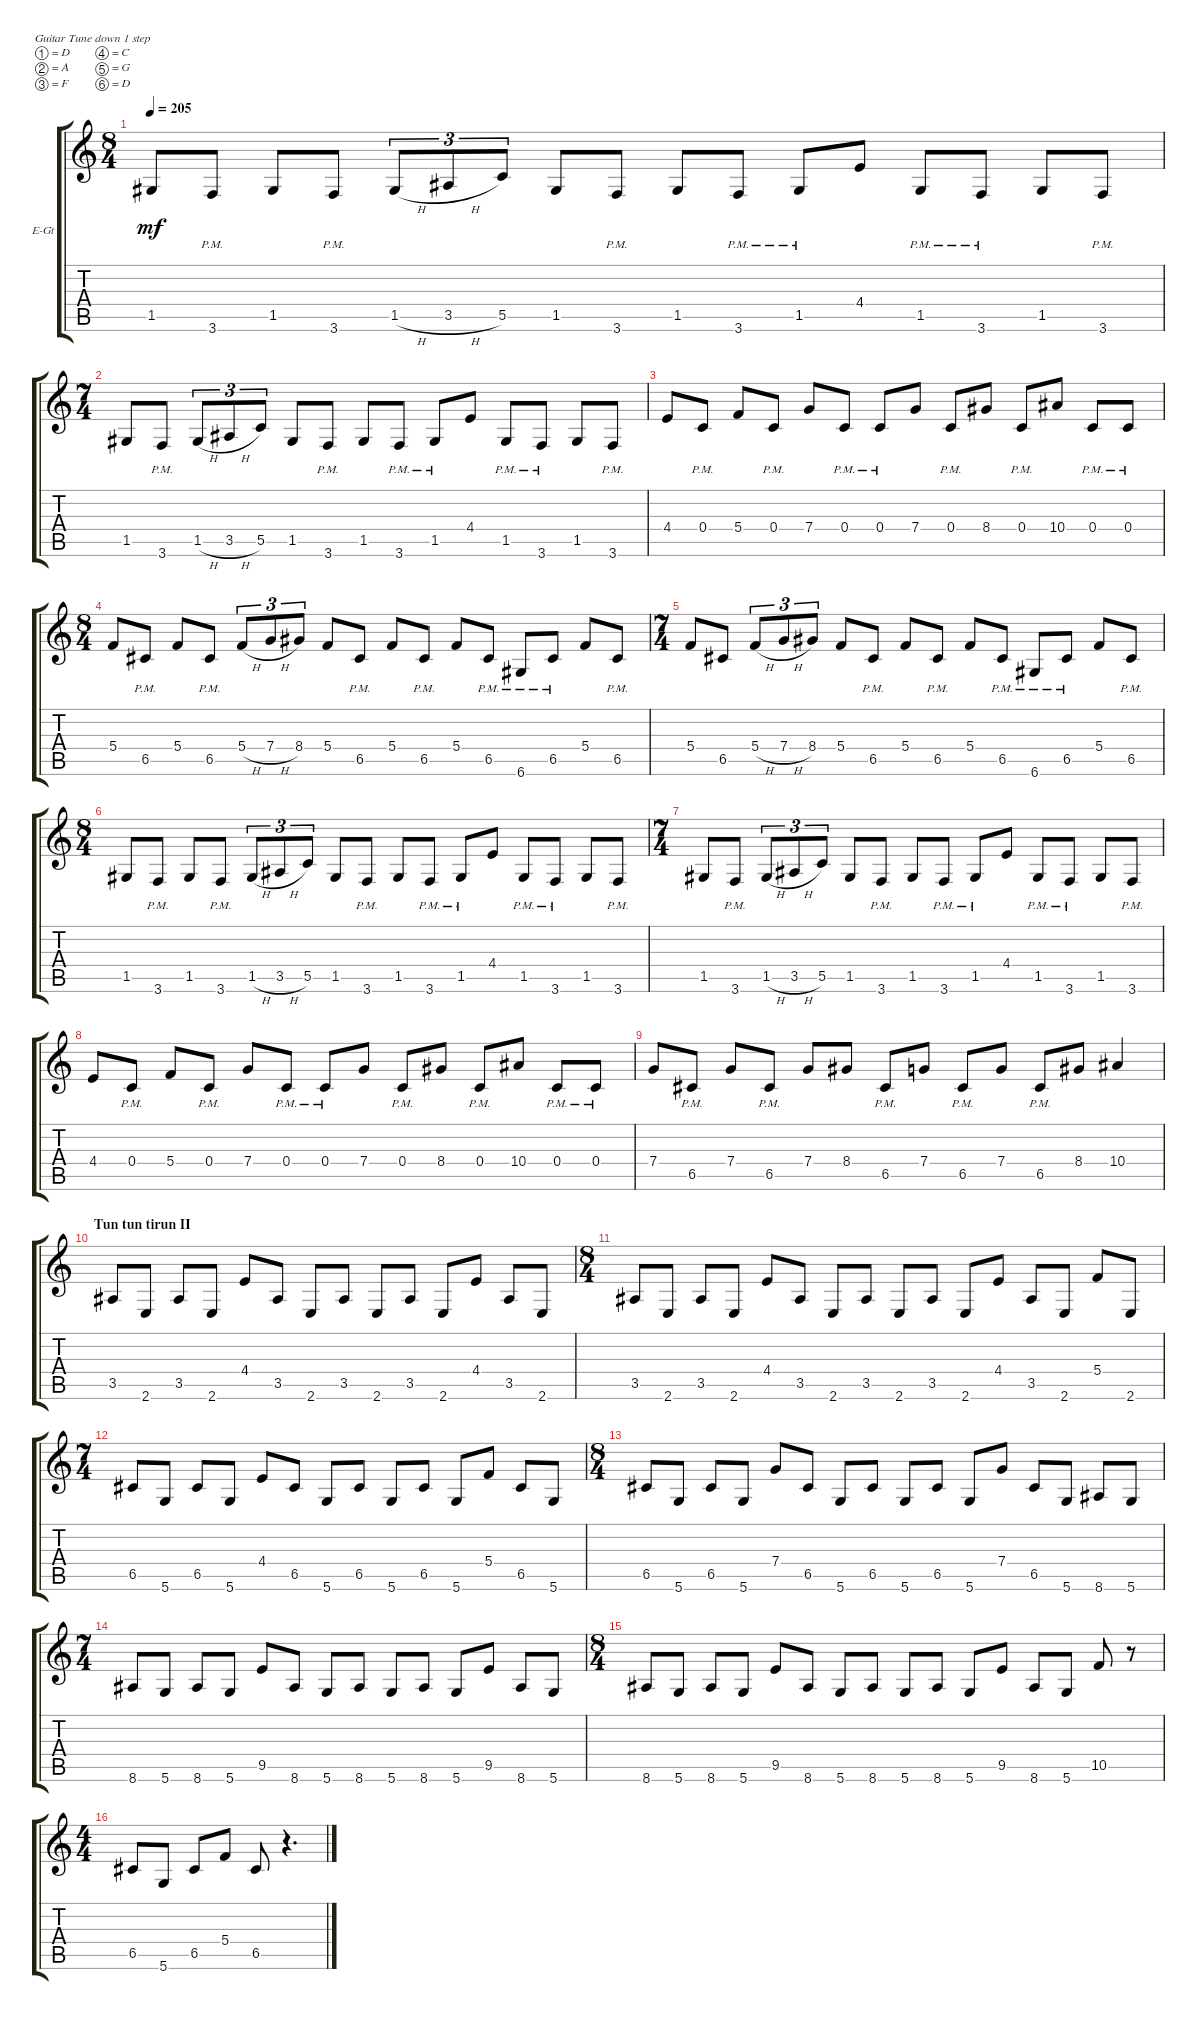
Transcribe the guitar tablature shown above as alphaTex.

\defaultSystemsLayout 4
\bracketExtendMode groupsimilarinstruments
\firstSystemTrackNameOrientation horizontal
\otherSystemsTrackNameOrientation horizontal
\track ("Arnaud Pontacq" "E-Gt") {instrument distortionguitar}
\staff {score tabs}
\tuning (D4 A3 F3 C3 G2 D2)
\ts (8 4)
\tempo 205
\clef g2
\ks c
1.5.8{dy mf} 3.6{pm}.8 1.5.8 3.6{pm}.8 1.5{h}.8{tu (3 2)} 3.5{h}.8{tu (3 2)} 5.5.8{tu (3 2)} 1.5.8 3.6{pm}.8 1.5.8 3.6{pm}.8 1.5{pm}.8 4.4.8 1.5{pm}.8 3.6{pm}.8 1.5.8 3.6{pm}.8 |
\ts (7 4)
1.5.8 3.6{pm}.8 1.5{h}.8{tu (3 2)} 3.5{h}.8{tu (3 2)} 5.5.8{tu (3 2)} 1.5.8 3.6{pm}.8 1.5.8 3.6{pm}.8 1.5{pm}.8 4.4.8 1.5{pm}.8 3.6{pm}.8 1.5.8 3.6{pm}.8 |
4.4.8 0.4{pm}.8 5.4.8 0.4{pm}.8 7.4.8 0.4{pm}.8 0.4{pm}.8 7.4.8 0.4{pm}.8 8.4.8 0.4{pm}.8 10.4.8 0.4{pm}.8 0.4{pm}.8 |
\ts (8 4)
5.4.8 6.5{pm}.8 5.4.8 6.5{pm}.8 5.4{h}.8{tu (3 2)} 7.4{h}.8{tu (3 2)} 8.4.8{tu (3 2)} 5.4.8 6.5{pm}.8 5.4.8 6.5{pm}.8 5.4.8 6.5{pm}.8 6.6{pm}.8 6.5{pm}.8 5.4.8 6.5{pm}.8 |
\ts (7 4)
5.4.8 6.5.8 5.4{h}.8{tu (3 2)} 7.4{h}.8{tu (3 2)} 8.4.8{tu (3 2)} 5.4.8 6.5{pm}.8 5.4.8 6.5{pm}.8 5.4.8 6.5{pm}.8 6.6{pm}.8 6.5{pm}.8 5.4.8 6.5{pm}.8 |
\ts (8 4)
1.5.8 3.6{pm}.8 1.5.8 3.6{pm}.8 1.5{h}.8{tu (3 2)} 3.5{h}.8{tu (3 2)} 5.5.8{tu (3 2)} 1.5.8 3.6{pm}.8 1.5.8 3.6{pm}.8 1.5{pm}.8 4.4.8 1.5{pm}.8 3.6{pm}.8 1.5.8 3.6{pm}.8 |
\ts (7 4)
1.5.8 3.6{pm}.8 1.5{h}.8{tu (3 2)} 3.5{h}.8{tu (3 2)} 5.5.8{tu (3 2)} 1.5.8 3.6{pm}.8 1.5.8 3.6{pm}.8 1.5{pm}.8 4.4.8 1.5{pm}.8 3.6{pm}.8 1.5.8 3.6{pm}.8 |
4.4.8 0.4{pm}.8 5.4.8 0.4{pm}.8 7.4.8 0.4{pm}.8 0.4{pm}.8 7.4.8 0.4{pm}.8 8.4.8 0.4{pm}.8 10.4.8 0.4{pm}.8 0.4{pm}.8 |
7.4.8 6.5{pm}.8 7.4.8 6.5{pm}.8 7.4.8 8.4.8 6.5{pm}.8 7.4.8 6.5{pm}.8 7.4.8 6.5{pm}.8 8.4.8 10.4.4 |
\section ("" "Tun tun tirun II")
3.5.8 2.6.8 3.5.8 2.6.8 4.4.8 3.5.8 2.6.8 3.5.8 2.6.8 3.5.8 2.6.8 4.4.8 3.5.8 2.6.8 |
\ts (8 4)
3.5.8 2.6.8 3.5.8 2.6.8 4.4.8 3.5.8 2.6.8 3.5.8 2.6.8 3.5.8 2.6.8 4.4.8 3.5.8 2.6.8 5.4.8 2.6.8 |
\ts (7 4)
6.5.8 5.6.8 6.5.8 5.6.8 4.4.8 6.5.8 5.6.8 6.5.8 5.6.8 6.5.8 5.6.8 5.4.8 6.5.8 5.6.8 |
\ts (8 4)
6.5.8 5.6.8 6.5.8 5.6.8 7.4.8 6.5.8 5.6.8 6.5.8 5.6.8 6.5.8 5.6.8 7.4.8 6.5.8 5.6.8 8.6.8 5.6.8 |
\ts (7 4)
8.6.8 5.6.8 8.6.8 5.6.8 9.5.8 8.6.8 5.6.8 8.6.8 5.6.8 8.6.8 5.6.8 9.5.8 8.6.8 5.6.8 |
\ts (8 4)
8.6.8 5.6.8 8.6.8 5.6.8 9.5.8 8.6.8 5.6.8 8.6.8 5.6.8 8.6.8 5.6.8 9.5.8 8.6.8 5.6.8 10.5.8 r.8 |
\ts (4 4)
6.5.8 5.6.8 6.5.8 5.4.8 6.5.8 r.4{d}
